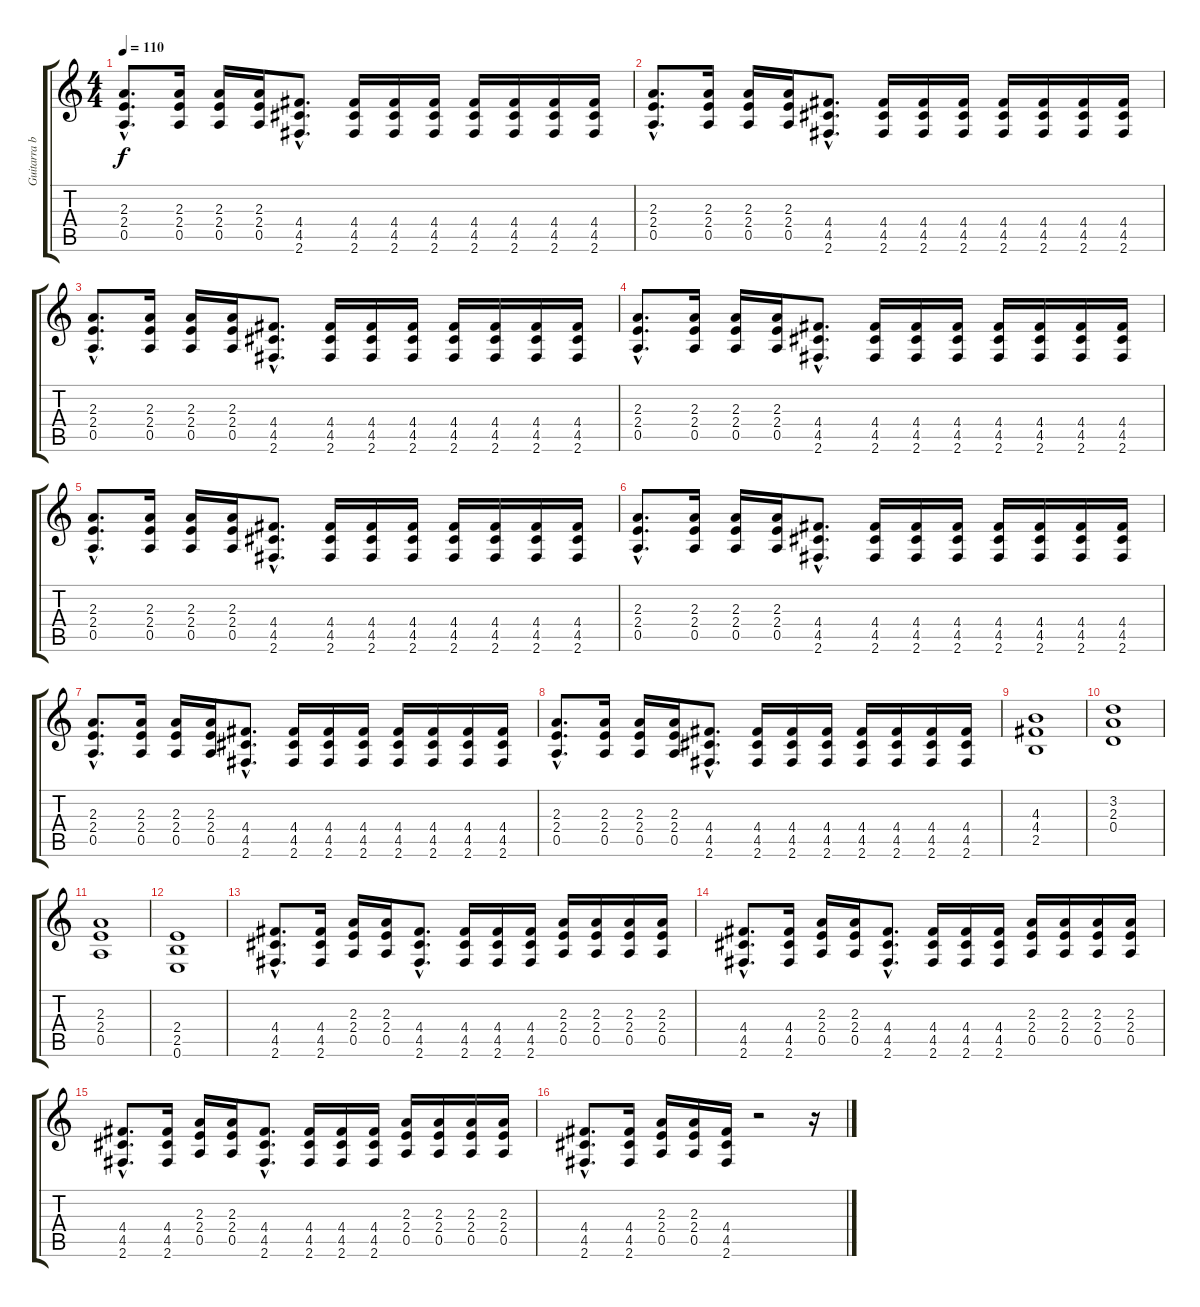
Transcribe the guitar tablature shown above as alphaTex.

\track ("Guitarra base" "Guitarra b") {instrument overdrivenguitar}
\staff {score tabs}
\tuning (E4 B3 G3 D3 A2 E2) {hide}
\ts (4 4)
\tempo 110
\clef g2
\ks c
(2.3{hac} 2.4{hac} 0.5{hac}).8{d dy f} (2.3 2.4 0.5).16 (2.3 2.4 0.5).16 (2.3 2.4 0.5).16 (4.4{hac} 4.5{hac} 2.6{hac}).8{d} (4.4 4.5 2.6).16 (4.4 4.5 2.6).16 (4.4 4.5 2.6).16 (4.4 4.5 2.6).16 (4.4 4.5 2.6).16 (4.4 4.5 2.6).16 (4.4 4.5 2.6).16 |
(2.3{hac} 2.4{hac} 0.5{hac}).8{d} (2.3 2.4 0.5).16 (2.3 2.4 0.5).16 (2.3 2.4 0.5).16 (4.4{hac} 4.5{hac} 2.6{hac}).8{d} (4.4 4.5 2.6).16 (4.4 4.5 2.6).16 (4.4 4.5 2.6).16 (4.4 4.5 2.6).16 (4.4 4.5 2.6).16 (4.4 4.5 2.6).16 (4.4 4.5 2.6).16 |
(2.3{hac} 2.4{hac} 0.5{hac}).8{d} (2.3 2.4 0.5).16 (2.3 2.4 0.5).16 (2.3 2.4 0.5).16 (4.4{hac} 4.5{hac} 2.6{hac}).8{d} (4.4 4.5 2.6).16 (4.4 4.5 2.6).16 (4.4 4.5 2.6).16 (4.4 4.5 2.6).16 (4.4 4.5 2.6).16 (4.4 4.5 2.6).16 (4.4 4.5 2.6).16 |
(2.3{hac} 2.4{hac} 0.5{hac}).8{d} (2.3 2.4 0.5).16 (2.3 2.4 0.5).16 (2.3 2.4 0.5).16 (4.4{hac} 4.5{hac} 2.6{hac}).8{d} (4.4 4.5 2.6).16 (4.4 4.5 2.6).16 (4.4 4.5 2.6).16 (4.4 4.5 2.6).16 (4.4 4.5 2.6).16 (4.4 4.5 2.6).16 (4.4 4.5 2.6).16 |
(2.3{hac} 2.4{hac} 0.5{hac}).8{d} (2.3 2.4 0.5).16 (2.3 2.4 0.5).16 (2.3 2.4 0.5).16 (4.4{hac} 4.5{hac} 2.6{hac}).8{d} (4.4 4.5 2.6).16 (4.4 4.5 2.6).16 (4.4 4.5 2.6).16 (4.4 4.5 2.6).16 (4.4 4.5 2.6).16 (4.4 4.5 2.6).16 (4.4 4.5 2.6).16 |
(2.3{hac} 2.4{hac} 0.5{hac}).8{d} (2.3 2.4 0.5).16 (2.3 2.4 0.5).16 (2.3 2.4 0.5).16 (4.4{hac} 4.5{hac} 2.6{hac}).8{d} (4.4 4.5 2.6).16 (4.4 4.5 2.6).16 (4.4 4.5 2.6).16 (4.4 4.5 2.6).16 (4.4 4.5 2.6).16 (4.4 4.5 2.6).16 (4.4 4.5 2.6).16 |
(2.3{hac} 2.4{hac} 0.5{hac}).8{d} (2.3 2.4 0.5).16 (2.3 2.4 0.5).16 (2.3 2.4 0.5).16 (4.4{hac} 4.5{hac} 2.6{hac}).8{d} (4.4 4.5 2.6).16 (4.4 4.5 2.6).16 (4.4 4.5 2.6).16 (4.4 4.5 2.6).16 (4.4 4.5 2.6).16 (4.4 4.5 2.6).16 (4.4 4.5 2.6).16 |
(2.3{hac} 2.4{hac} 0.5{hac}).8{d} (2.3 2.4 0.5).16 (2.3 2.4 0.5).16 (2.3 2.4 0.5).16 (4.4{hac} 4.5{hac} 2.6{hac}).8{d} (4.4 4.5 2.6).16 (4.4 4.5 2.6).16 (4.4 4.5 2.6).16 (4.4 4.5 2.6).16 (4.4 4.5 2.6).16 (4.4 4.5 2.6).16 (4.4 4.5 2.6).16 |
(4.3 4.4 2.5).1 |
(3.2 2.3 0.4).1 |
(2.3 2.4 0.5).1 |
(2.4 2.5 0.6).1 |
(4.4{hac} 4.5{hac} 2.6{hac}).8{d} (4.4 4.5 2.6).16 (2.3 2.4 0.5).16 (2.3 2.4 0.5).16 (4.4{hac} 4.5{hac} 2.6{hac}).8{d} (4.4 4.5 2.6).16 (4.4 4.5 2.6).16 (4.4 4.5 2.6).16 (2.3 2.4 0.5).16 (2.3 2.4 0.5).16 (2.3 2.4 0.5).16 (2.3 2.4 0.5).16 |
(4.4{hac} 4.5{hac} 2.6{hac}).8{d} (4.4 4.5 2.6).16 (2.3 2.4 0.5).16 (2.3 2.4 0.5).16 (4.4{hac} 4.5{hac} 2.6{hac}).8{d} (4.4 4.5 2.6).16 (4.4 4.5 2.6).16 (4.4 4.5 2.6).16 (2.3 2.4 0.5).16 (2.3 2.4 0.5).16 (2.3 2.4 0.5).16 (2.3 2.4 0.5).16 |
(4.4{hac} 4.5{hac} 2.6{hac}).8{d} (4.4 4.5 2.6).16 (2.3 2.4 0.5).16 (2.3 2.4 0.5).16 (4.4{hac} 4.5{hac} 2.6{hac}).8{d} (4.4 4.5 2.6).16 (4.4 4.5 2.6).16 (4.4 4.5 2.6).16 (2.3 2.4 0.5).16 (2.3 2.4 0.5).16 (2.3 2.4 0.5).16 (2.3 2.4 0.5).16 |
(4.4{hac} 4.5{hac} 2.6{hac}).8{d} (4.4 4.5 2.6).16 (2.3 2.4 0.5).16 (2.3 2.4 0.5).16 (4.4 4.5 2.6).16 r.2 r.16
